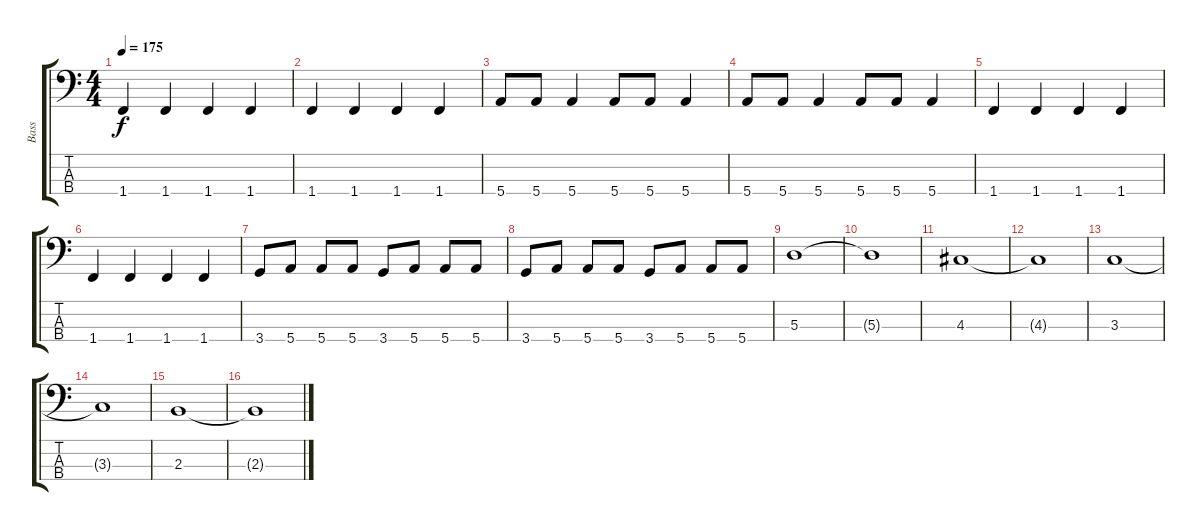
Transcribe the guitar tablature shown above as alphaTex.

\track ("Bass" "Bass") {instrument electricbasspick}
\staff {score tabs}
\tuning (G2 D2 A1 E1) {hide}
\ts (4 4)
\tempo 175
\clef f4
\ks c
1.4.4{dy f} 1.4.4 1.4.4 1.4.4 |
1.4.4 1.4.4 1.4.4 1.4.4 |
5.4.8 5.4.8 5.4.4 5.4.8 5.4.8 5.4.4 |
5.4.8 5.4.8 5.4.4 5.4.8 5.4.8 5.4.4 |
1.4.4 1.4.4 1.4.4 1.4.4 |
1.4.4 1.4.4 1.4.4 1.4.4 |
3.4.8 5.4.8 5.4.8 5.4.8 3.4.8 5.4.8 5.4.8 5.4.8 |
3.4.8 5.4.8 5.4.8 5.4.8 3.4.8 5.4.8 5.4.8 5.4.8 |
5.3.1 |
5.3{t}.1 |
4.3.1 |
4.3{t}.1 |
3.3.1 |
3.3{t}.1 |
2.3.1 |
2.3{t}.1
